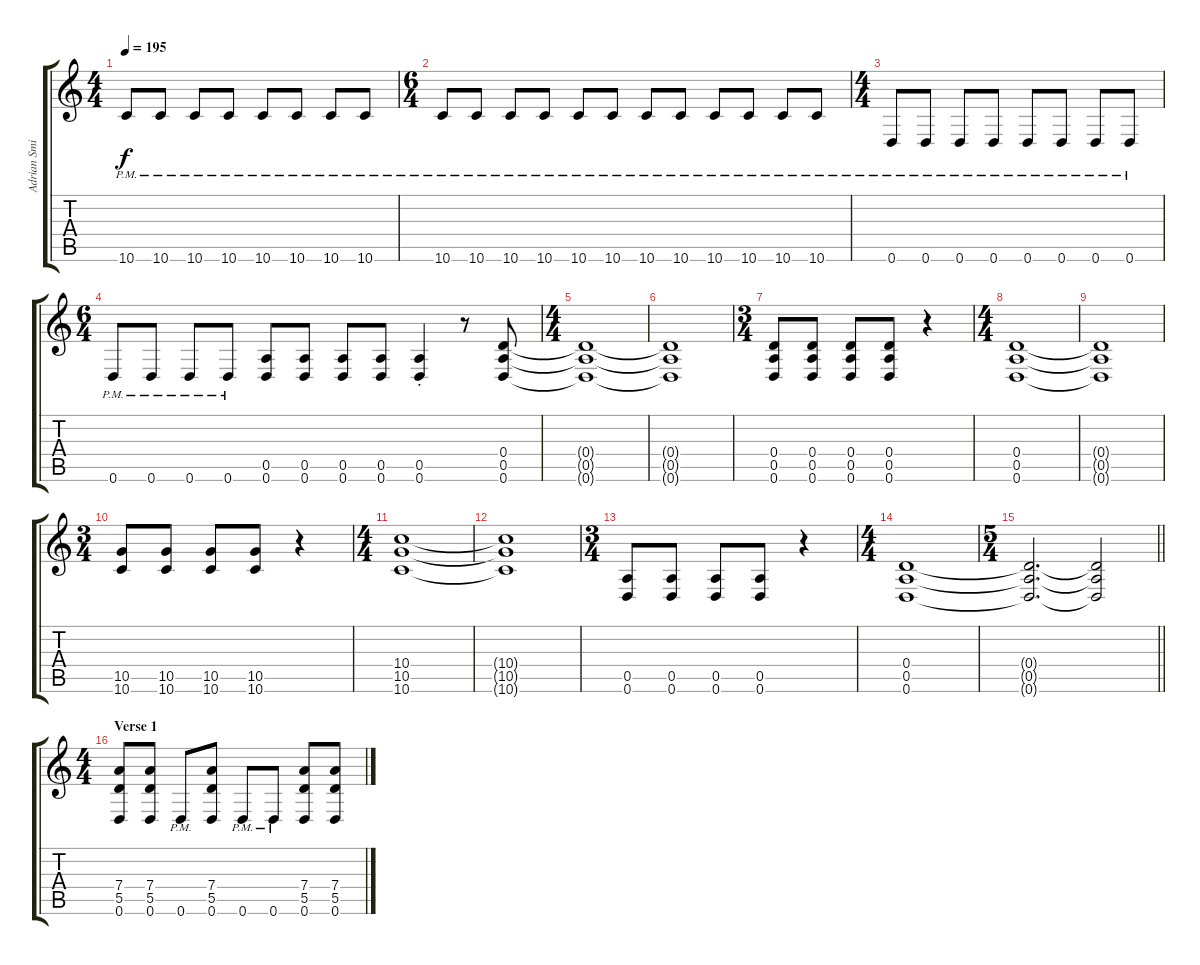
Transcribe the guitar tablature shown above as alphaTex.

\track ("Adrian Smith" "Adrian Smi") {instrument overdrivenguitar}
\staff {score tabs}
\tuning (E4 B3 G3 D3 A2 D2) {hide}
\ts (4 4)
\tempo 195
\clef g2
\ks c
10.6{pm}.8{dy f} 10.6{pm}.8 10.6{pm}.8 10.6{pm}.8 10.6{pm}.8 10.6{pm}.8 10.6{pm}.8 10.6{pm}.8 |
\ts (6 4)
10.6{pm}.8 10.6{pm}.8 10.6{pm}.8 10.6{pm}.8 10.6{pm}.8 10.6{pm}.8 10.6{pm}.8 10.6{pm}.8 10.6{pm}.8 10.6{pm}.8 10.6{pm}.8 10.6{pm}.8 |
\ts (4 4)
0.6{pm}.8 0.6{pm}.8 0.6{pm}.8 0.6{pm}.8 0.6{pm}.8 0.6{pm}.8 0.6{pm}.8 0.6{pm}.8 |
\ts (6 4)
0.6{pm}.8 0.6{pm}.8 0.6{pm}.8 0.6{pm}.8 (0.5 0.6).8 (0.5 0.6).8 (0.5 0.6).8 (0.5 0.6).8 (0.5{st} 0.6{st}).4 r.8 (0.4 0.5 0.6).8 |
\ts (4 4)
(0.4{t} 0.5{t} 0.6{t}).1 |
(0.4{t} 0.5{t} 0.6{t}).1 |
\ts (3 4)
(0.4 0.5 0.6).8 (0.4 0.5 0.6).8 (0.4 0.5 0.6).8 (0.4 0.5 0.6).8 r.4 |
\ts (4 4)
(0.4 0.5 0.6).1 |
(0.4{t} 0.5{t} 0.6{t}).1 |
\ts (3 4)
(10.5 10.6).8 (10.5 10.6).8 (10.5 10.6).8 (10.5 10.6).8 r.4 |
\ts (4 4)
(10.4 10.5 10.6).1 |
(10.4{t} 10.5{t} 10.6{t}).1 |
\ts (3 4)
(0.5 0.6).8 (0.5 0.6).8 (0.5 0.6).8 (0.5 0.6).8 r.4 |
\ts (4 4)
(0.4 0.5 0.6).1 |
\ts (5 4)
\barLineRight lightlight
(0.4{t} 0.5{t} 0.6{t}).2{d} (0.4{t} 0.5{t} 0.6{t}).2 |
\ts (4 4)
\section ("" "Verse 1")
(7.4 5.5 0.6).8 (7.4 5.5 0.6).8 0.6{pm}.8 (7.4 5.5 0.6).8 0.6{pm}.8 0.6{pm}.8 (7.4 5.5 0.6).8 (7.4 5.5 0.6).8
